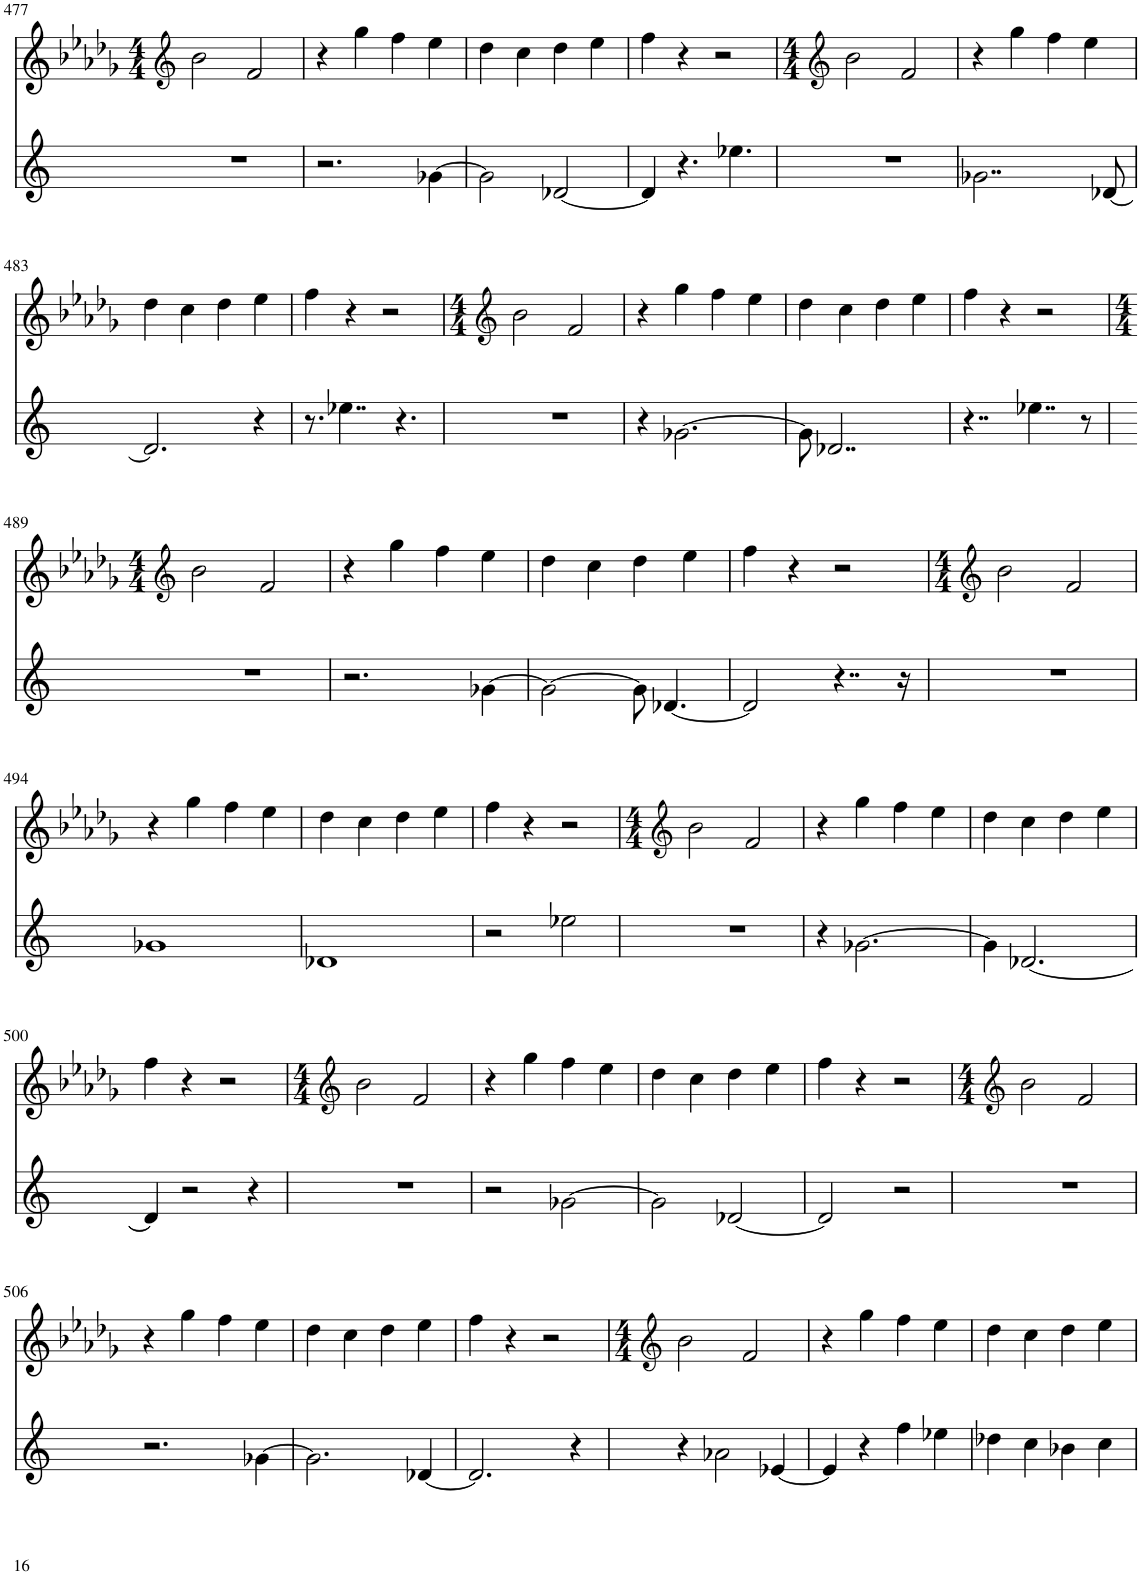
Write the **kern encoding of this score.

**kern	**kern
*part2	*part1
*staff2	*staff1
*I"Piano	*I"Piano
*I'Pno	*I'Pno
!!LO:PB:g=z
*clefG2	*clefG2
*k[]	*k[b-e-a-d-g-]
*M4/4	*M4/4
=477	=477
1r	2b-\
.	2f/
=478	=478
2.r	4r
.	4gg-\
.	4ff\
[4g-X\	4ee-\
=479	=479
2g-\]	4dd-\
.	4cc\
[2d-X/	4dd-\
.	4ee-\
=480	=480
4d-/]	4ff\
4.r	4r
.	2r
4.ee-X\	.
=481	=481
*	*clefG2
*	*M4/4
1r	2b-\
.	2f/
=482	=482
2..g-X\	4r
.	4gg-\
.	4ff\
.	4ee-\
[8d-X/	.
!!LO:LB:g=z
=483	=483
2.d-/]	4dd-\
.	4cc\
.	4dd-\
4r	4ee-\
=484	=484
8.r	4ff\
4..ee-X\	.
.	4r
.	2r
4.r	.
=485	=485
*	*clefG2
*	*M4/4
1r	2b-\
.	2f/
=486	=486
4r	4r
[2.g-X\	4gg-\
.	4ff\
.	4ee-\
=487	=487
8g-\]	4dd-\
2..d-X/	.
.	4cc\
.	4dd-\
.	4ee-\
=488	=488
4..r	4ff\
.	4r
4..ee-X\	.
.	2r
8r	.
!!LO:LB:g=z
=489	=489
*	*clefG2
*	*M4/4
1r	2b-\
.	2f/
=490	=490
2.r	4r
.	4gg-\
.	4ff\
[4g-X\	4ee-\
=491	=491
2g-\_	4dd-\
.	4cc\
8g-\]	4dd-\
[4.d-X/	.
.	4ee-\
=492	=492
2d-/]	4ff\
.	4r
4..r	2r
16r	.
=493	=493
*	*clefG2
*	*M4/4
1r	2b-\
.	2f/
!!LO:LB:g=z
=494	=494
1g-X	4r
.	4gg-\
.	4ff\
.	4ee-\
=495	=495
1d-X	4dd-\
.	4cc\
.	4dd-\
.	4ee-\
=496	=496
2r	4ff\
.	4r
2ee-X\	2r
=497	=497
*	*clefG2
*	*M4/4
1r	2b-\
.	2f/
=498	=498
4r	4r
[2.g-X\	4gg-\
.	4ff\
.	4ee-\
=499	=499
4g-\]	4dd-\
[2.d-X/	4cc\
.	4dd-\
.	4ee-\
!!LO:LB:g=z
=500	=500
4d-/]	4ff\
2r	4r
.	2r
4r	.
=501	=501
*	*clefG2
*	*M4/4
1r	2b-\
.	2f/
=502	=502
2r	4r
.	4gg-\
[2g-X\	4ff\
.	4ee-\
=503	=503
2g-\]	4dd-\
.	4cc\
[2d-X/	4dd-\
.	4ee-\
=504	=504
2d-/]	4ff\
.	4r
2r	2r
=505	=505
*	*clefG2
*	*M4/4
1r	2b-\
.	2f/
!!LO:LB:g=z
=506	=506
2.r	4r
.	4gg-\
.	4ff\
[4g-X\	4ee-\
=507	=507
2.g-\]	4dd-\
.	4cc\
.	4dd-\
[4d-X/	4ee-\
=508	=508
2.d-/]	4ff\
.	4r
.	2r
4r	.
=509	=509
*	*clefG2
*	*M4/4
4r	2b-\
2a-X\	.
.	2f/
[4e-X/	.
=510	=510
4e-/]	4r
4r	4gg-\
4ff\	4ff\
4ee-X\	4ee-\
=511	=511
4dd-X\	4dd-\
4cc\	4cc\
4b-X\	4dd-\
4cc\	4ee-\
=	=
*-	*-
